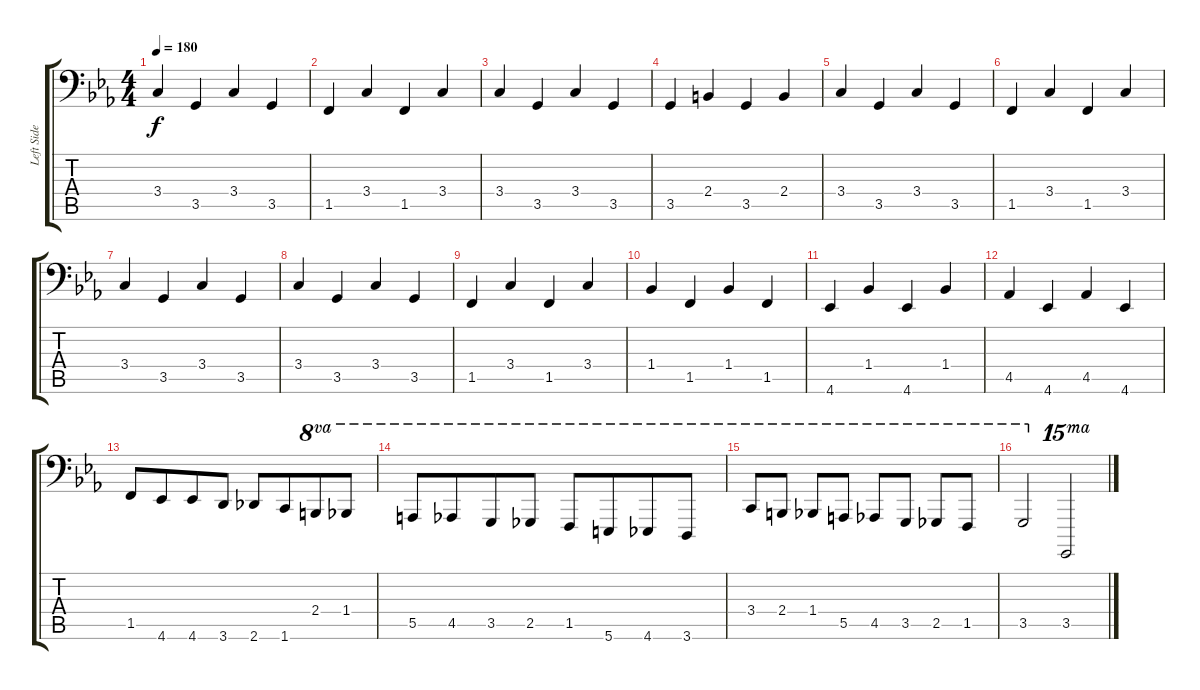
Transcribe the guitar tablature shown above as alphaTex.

\track ("Left Side (L. H. Piano)" "Left Side ") {instrument acousticguitarsteel}
\staff {score tabs}
\tuning (C3 G2 D2 A1 E1 B0) {hide}
\ts (4 4)
\tempo 180
\clef f4
\ks eb
3.4.4{dy f} 3.5.4 3.4.4 3.5.4 |
1.5.4 3.4.4 1.5.4 3.4.4 |
3.4.4 3.5.4 3.4.4 3.5.4 |
3.5.4 2.4.4 3.5.4 2.4.4 |
3.4.4 3.5.4 3.4.4 3.5.4 |
1.5.4 3.4.4 1.5.4 3.4.4 |
3.4.4 3.5.4 3.4.4 3.5.4 |
3.4.4 3.5.4 3.4.4 3.5.4 |
1.5.4 3.4.4 1.5.4 3.4.4 |
1.4.4 1.5.4 1.4.4 1.5.4 |
4.6.4 1.4.4 4.6.4 1.4.4 |
4.5.4 4.6.4 4.5.4 4.6.4 |
1.5.8 4.6.8{beam merge} 4.6.8 3.6.8 2.6.8 1.6.8{beam merge} 2.4.8{ot 8va} 1.4.8{ot 8va} |
5.5.8{ot 8va} 4.5.8{ot 8va beam merge} 3.5.8{ot 8va} 2.5.8{ot 8va} 1.5.8{ot 8va} 5.6.8{ot 8va beam merge} 4.6.8{ot 8va} 3.6.8{ot 8va} |
3.4.8{ot 8va} 2.4.8{ot 8va} 1.4.8{ot 8va} 5.5.8{ot 8va} 4.5.8{ot 8va} 3.5.8{ot 8va} 2.5.8{ot 8va} 1.5.8{ot 8va} |
3.5.2{ot 8va} 3.5.2{ot 15ma}
